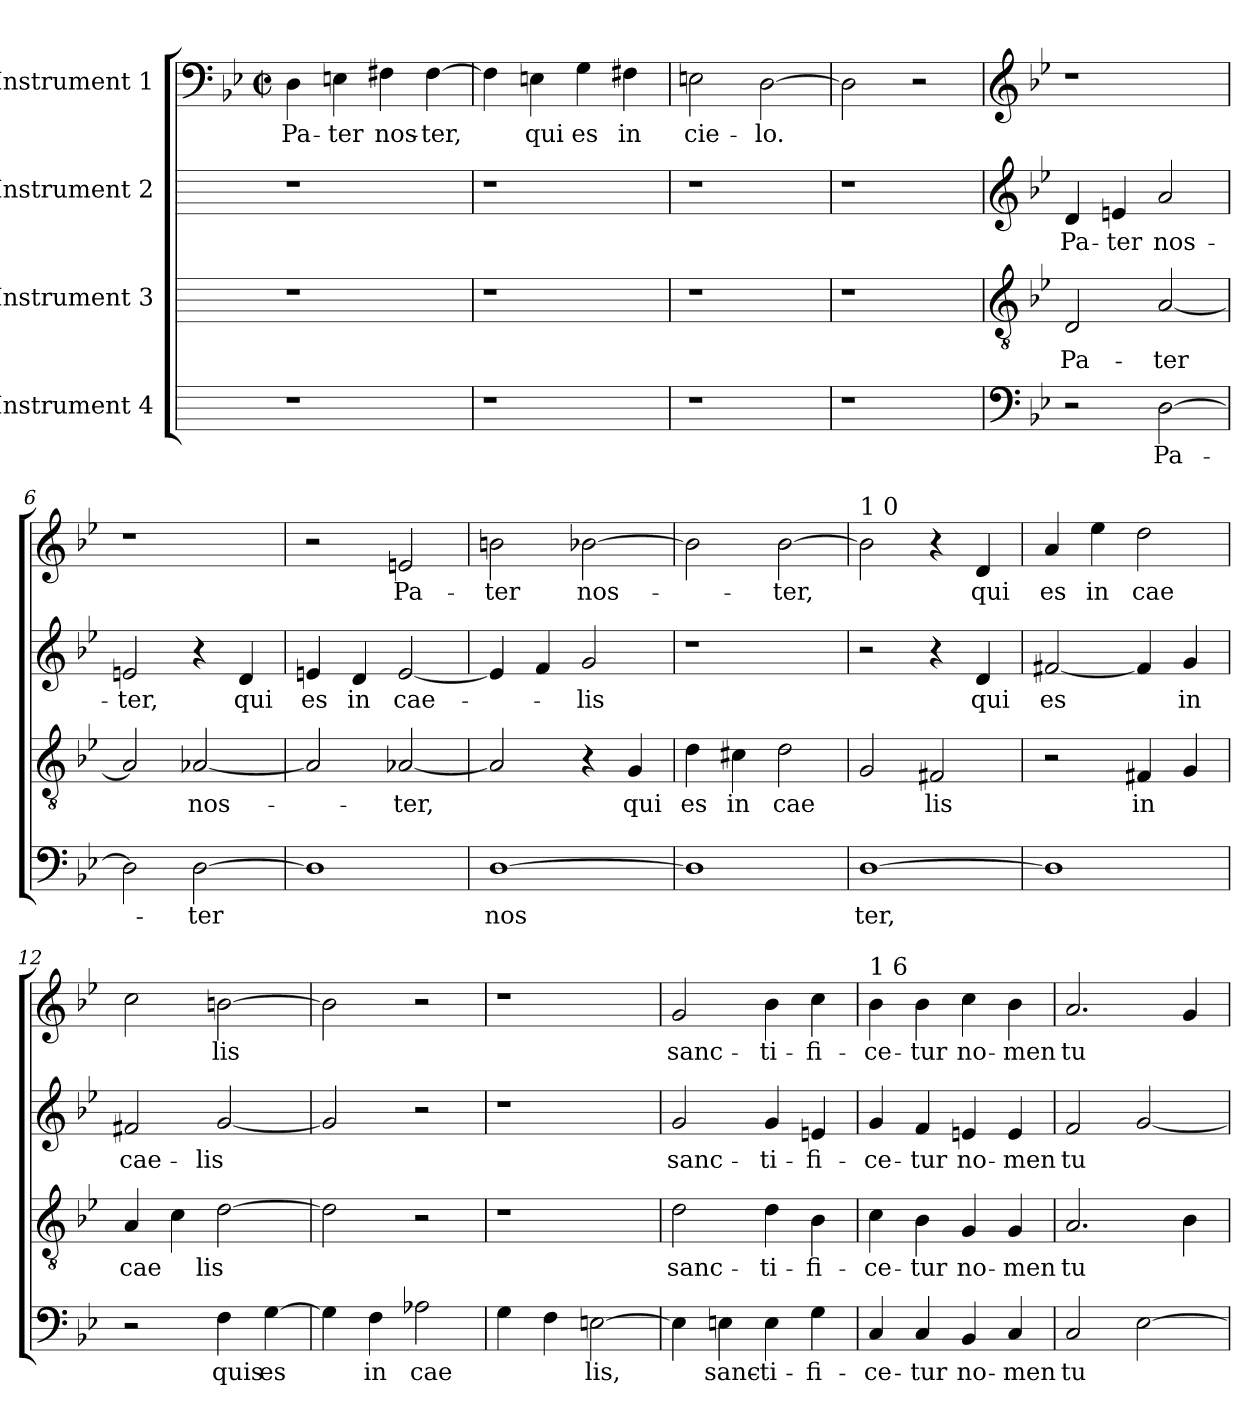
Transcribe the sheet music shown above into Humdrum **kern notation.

**kern	**text	**kern	**text	**kern	**text	**kern	**text
*part4	*part4	*part3	*part3	*part2	*part2	*part1	*part1
*staff4	*staff4	*staff3	*staff3	*staff2	*staff2	*staff1	*staff1
*I"Instrument 4	*	*I"Instrument 3	*	*I"Instrument 2	*	*I"Instrument 1	*
!!LO:PB:g=z
*stria5	*	*stria5	*	*stria5	*	*stria5	*
*	*	*	*	*	*	*clefF4	*
*	*	*	*	*	*	*k[b-e-]	*
*	*	*	*	*	*	*B-:	*
*	*	*	*	*	*	*M2/2	*
*	*	*	*	*	*	*met(c|)	*
=1	=1	=1	=1	=1	=1	=1	=1
!	!	!	!	!	!	!	!LO:LY:b:cj
1r	.	1r	.	1r	.	4D\	Pa-
!	!	!	!	!	!	!	!LO:LY:b:cj
.	.	.	.	.	.	4En\	-ter
!	!	!	!	!	!	!	!LO:LY:b:cj
.	.	.	.	.	.	4F#X\	nos-
!	!	!	!	!	!	!	!LO:LY:b:cj
.	.	.	.	.	.	[>4F#\	-ter,
=2	=2	=2	=2	=2	=2	=2	=2
1r	.	1r	.	1r	.	4F#\]	.
!	!	!	!	!	!	!	!LO:LY:b:cj
.	.	.	.	.	.	4En\	qui
!	!	!	!	!	!	!	!LO:LY:b:rj
.	.	.	.	.	.	4G\	es
!	!	!	!	!	!	!	!LO:LY:b:cj
.	.	.	.	.	.	4F#X\	in
=3	=3	=3	=3	=3	=3	=3	=3
!	!	!	!	!	!	!	!LO:LY:b:cj
1r	.	1r	.	1r	.	2En\	cie-
!	!	!	!	!	!	!	!LO:LY:b:cj
.	.	.	.	.	.	[>2D\	-lo.
=4	=4	=4	=4	=4	=4	=4	=4
1r	.	1r	.	1r	.	2D\]	.
.	.	.	.	.	.	2r	.
!!LO:LB:g=z
=5	=5	=5	=5	=5	=5	=5	=5
*clefF4	*	*clefGv2	*	*clefG2	*	*clefG2	*
*k[b-e-]	*	*k[b-e-]	*	*k[b-e-]	*	*	*
*B-:	*	*B-:	*	*B-:	*	*	*
!	!	!	!LO:LY:b:cj	!	!LO:LY:b:cj	!	!
2r	.	2D/	Pa-	4d/	Pa-	1r	.
!	!	!	!	!	!LO:LY:b:cj	!	!
.	.	.	.	4en/	-ter	.	.
!	!LO:LY:b:cj	!	!LO:LY:b:cj	!	!LO:LY:b:cj	!	!
[>2D\	Pa-	[<2A/	-ter	2a/	nos-	.	.
=6	=6	=6	=6	=6	=6	=6	=6
!	!	!	!	!	!LO:LY:b:cj	!	!
2D\]	.	2A/]	.	2en/	-ter,	1r	.
!	!LO:LY:b:cj	!	!LO:LY:b:cj	!	!	!	!
[>2D\	-ter	[<2A-X/	nos-	4r	.	.	.
!	!	!	!	!	!LO:LY:b:cj	!	!
.	.	.	.	4d/	qui	.	.
=7	=7	=7	=7	=7	=7	=7	=7
!	!	!	!	!	!LO:LY:b:rj	!	!
1D]	.	2A-/]	.	4en/	es	2r	.
!	!	!	!	!	!LO:LY:b:cj	!	!
.	.	.	.	4d/	in	.	.
!	!	!	!LO:LY:b:cj	!	!LO:LY:b:cj	!	!LO:LY:b:cj
.	.	[<2A-X/	-ter,	[<2e/	cae-	2en/	Pa-
=8	=8	=8	=8	=8	=8	=8	=8
!	!LO:LY:b	!	!	!	!	!	!LO:LY:b:cj
[>1D	nos	2A-/]	.	4e/]	.	2bn\	-ter
.	.	.	.	4f/	.	.	.
!	!	!	!	!	!LO:LY:b:cj	!	!LO:LY:b:cj
.	.	4r	.	2g/	-lis	[>2b-X\	nos-
!	!	!	!LO:LY:b:cj	!	!	!	!
.	.	4G/	qui	.	.	.	.
=9	=9	=9	=9	=9	=9	=9	=9
!	!	!	!LO:LY:b:rj	!	!	!	!
1D]	.	4d\	es	1r	.	2b-\]	.
!	!	!	!LO:LY:b:rj	!	!	!	!
.	.	4c#X\	in	.	.	.	.
!	!	!	!LO:LY:b:cj	!	!	!	!LO:LY:b:cj
.	.	2d\	cae	.	.	[<2b-\	-ter,
!!LO:LB:g=z
=10	=10	=10	=10	=10	=10	=10	=10
!	!	!	!	!	!	!LO:TX:a:t=1 0	!
!	!LO:LY:b	!	!	!	!	!	!
[>1D	ter,	2G/	.	2r	.	2b-\]	.
!	!	!	!LO:LY:b:cj	!	!	!	!
.	.	2F#X/	lis	4r	.	4r	.
!	!	!	!	!	!LO:LY:b:cj	!	!LO:LY:b:cj
.	.	.	.	4d/	qui	4d/	qui
=11	=11	=11	=11	=11	=11	=11	=11
!	!	!	!	!	!LO:LY:b:rj	!	!LO:LY:b:rj
1D]	.	2r	.	[<2f#X/	es	4a/	es
!	!	!	!	!	!	!	!LO:LY:b:cj
.	.	.	.	.	.	4ee-\	in
!	!	!	!LO:LY:b:cj	!	!	!	!LO:LY:b:cj
.	.	4F#X/	in	4f#/]	.	2dd\	cae
!	!	!	!	!	!LO:LY:b:cj	!	!
.	.	4G/	.	4g/	in	.	.
=12	=12	=12	=12	=12	=12	=12	=12
!	!	!	!LO:LY:b:cj	!	!LO:LY:b:cj	!	!
2r	.	4A/	cae	2f#X/	cae-	2cc\	.
.	.	4c\	.	.	.	.	.
!	!LO:LY:b:cj	!	!LO:LY:b:cj	!	!LO:LY:b:cj	!	!LO:LY:b:cj
4F\	quis	[>2d\	lis	[<2g/	-lis	[>2bn\	lis
!	!LO:LY:b:cj	!	!	!	!	!	!
[>4G\	es	.	.	.	.	.	.
=13	=13	=13	=13	=13	=13	=13	=13
4G\]	.	2d\]	.	2g/]	.	2b\]	.
!	!LO:LY:b:cj	!	!	!	!	!	!
4F\	in	.	.	.	.	.	.
!	!LO:LY:b:cj	!	!	!	!	!	!
2A-X\	cae	2r	.	2r	.	2r	.
=14	=14	=14	=14	=14	=14	=14	=14
4G\	.	1r	.	1r	.	1r	.
4F\	.	.	.	.	.	.	.
!	!LO:LY:b:cj	!	!	!	!	!	!
[>2En\	lis,	.	.	.	.	.	.
=15	=15	=15	=15	=15	=15	=15	=15
!	!	!	!LO:LY:b:cj	!	!LO:LY:b:cj	!	!LO:LY:b:cj
4E\]	.	2d\	sanc-	2g/	sanc-	2g/	sanc-
!	!LO:LY:b:cj	!	!	!	!	!	!
4En\	sanc-	.	.	.	.	.	.
!	!LO:LY:b:rj	!	!LO:LY:b:rj	!	!LO:LY:b:rj	!	!LO:LY:b:rj
4E\	-ti-	4d\	-ti-	4g/	-ti-	4b-\	-ti-
!	!LO:LY:b:rj	!	!LO:LY:b:rj	!	!LO:LY:b:rj	!	!LO:LY:b:rj
4G\	-fi-	4B-\	-fi-	4en/	-fi-	4cc\	-fi-
!!LO:LB:g=z
=16	=16	=16	=16	=16	=16	=16	=16
!	!	!	!	!	!	!LO:TX:a:t=1 6	!
!	!LO:LY:b:cj	!	!LO:LY:b:cj	!	!LO:LY:b:cj	!	!LO:LY:b:cj
4C/	-ce-	4c\	-ce-	4g/	-ce-	4b-\	-ce-
!	!LO:LY:b:cj	!	!LO:LY:b:cj	!	!LO:LY:b:cj	!	!LO:LY:b:cj
4C/	-tur	4B-\	-tur	4f/	-tur	4b-\	-tur
!	!LO:LY:b:cj	!	!LO:LY:b:cj	!	!LO:LY:b:cj	!	!LO:LY:b:cj
4BB-/	no-	4G/	no-	4en/	no-	4cc\	no-
!	!LO:LY:b:cj	!	!LO:LY:b:cj	!	!LO:LY:b:cj	!	!LO:LY:b:cj
4C/	-men	4G/	-men	4e/	-men	4b-\	-men
=17	=17	=17	=17	=17	=17	=17	=17
!	!LO:LY:b:cj	!	!LO:LY:b:cj	!	!LO:LY:b:cj	!	!LO:LY:b:cj
2C/	tu	2.A/	tu	2f/	tu	2.a/	tu
[>2E-\	.	.	.	[<2g/	.	.	.
.	.	4B-\	.	.	.	4g/	.
=	=	=	=	=	=	=	=
*-	*-	*-	*-	*-	*-	*-	*-
